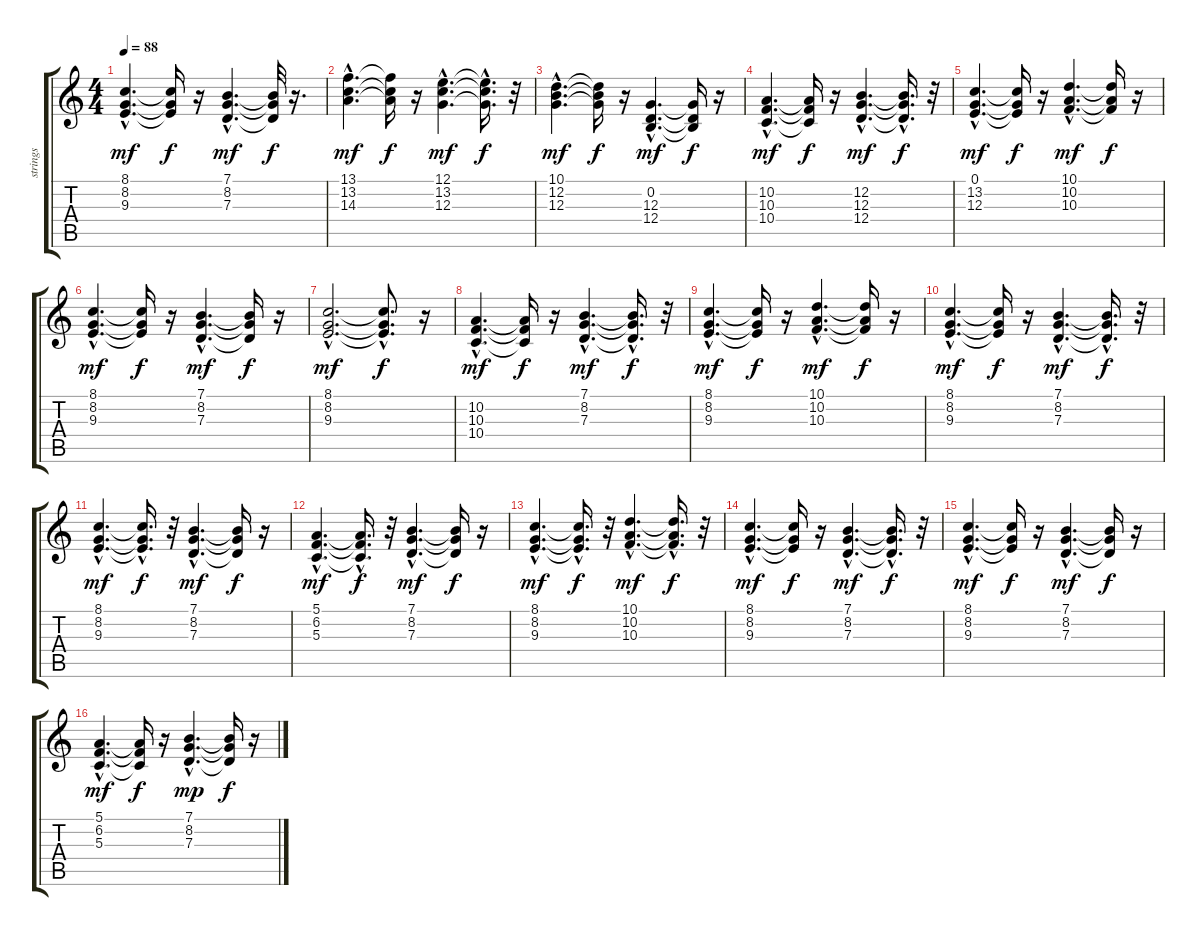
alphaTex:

\track ("strings" "strings") {instrument stringensemble1}
\staff {score tabs}
\tuning (E4 B3 G3 D3 A2 E2) {hide}
\ts (4 4)
\tempo 88
\clef g2
\ks c
(8.1{hac} 8.2{hac} 9.3{hac}).4{d dy mf} (8.1{t} 8.2{t} 9.3{t}).16{dy f} r.16 (7.1{hac} 8.2{hac} 7.3{hac}).4{d dy mf} (7.1{t} 8.2{t} 7.3{t}).32{dy f} r.16{d} |
(13.1{hac} 13.2{hac} 14.3{hac}).4{d dy mf} (13.1{t} 13.2{t} 14.3{t}).16{dy f} r.16 (12.1{hac} 13.2{hac} 12.3{hac}).4{d dy mf} (12.1{hac t} 13.2{hac t} 12.3{hac t}).16{d dy f} r.32 |
(10.1{hac} 12.2{hac} 12.3{hac}).4{d dy mf} (10.1{t} 12.2{t} 12.3{t}).16{dy f} r.16 (0.2{hac} 12.3{hac} 12.4{hac}).4{d dy mf} (0.2{t} 12.3{t} 12.4{t}).16{dy f} r.16 |
(10.2{hac} 10.3{hac} 10.4{hac}).4{d dy mf} (10.2{t} 10.3{t} 10.4{t}).16{dy f} r.16 (12.2{hac} 12.3{hac} 12.4{hac}).4{d dy mf} (12.2{hac t} 12.3{hac t} 12.4{hac t}).16{d dy f} r.32 |
(0.1{hac} 13.2{hac} 12.3{hac}).4{d dy mf} (0.1{t} 13.2{t} 12.3{t}).16{dy f} r.16 (10.1{hac} 10.2{hac} 10.3{hac}).4{d dy mf} (10.1{t} 10.2{t} 10.3{t}).16{dy f} r.16 |
(8.1{hac} 8.2{hac} 9.3{hac}).4{d dy mf} (8.1{t} 8.2{t} 9.3{t}).16{dy f} r.16 (7.1{hac} 8.2{hac} 7.3{hac}).4{d dy mf} (7.1{t} 8.2{t} 7.3{t}).16{dy f} r.16 |
(8.1{hac} 8.2{hac} 9.3{hac}).2{d dy mf} (8.1{hac t} 8.2{hac t} 9.3{hac t}).8{d dy f} r.16 |
(10.2{hac} 10.3{hac} 10.4{hac}).4{d dy mf} (10.2{t} 10.3{t} 10.4{t}).16{dy f} r.16 (7.1{hac} 8.2{hac} 7.3{hac}).4{d dy mf} (7.1{hac t} 8.2{hac t} 7.3{hac t}).16{d dy f} r.32 |
(8.1{hac} 8.2{hac} 9.3{hac}).4{d dy mf} (8.1{t} 8.2{t} 9.3{t}).16{dy f} r.16 (10.1{hac} 10.2{hac} 10.3{hac}).4{d dy mf} (10.1{t} 10.2{t} 10.3{t}).16{dy f} r.16 |
(8.1{hac} 8.2{hac} 9.3{hac}).4{d dy mf} (8.1{t} 8.2{t} 9.3{t}).16{dy f} r.16 (7.1{hac} 8.2{hac} 7.3{hac}).4{d dy mf} (7.1{hac t} 8.2{hac t} 7.3{hac t}).16{d dy f} r.32 |
(8.1{hac} 8.2{hac} 9.3{hac}).4{d dy mf} (8.1{hac t} 8.2{hac t} 9.3{hac t}).16{d dy f} r.32 (7.1{hac} 8.2{hac} 7.3{hac}).4{d dy mf} (7.1{t} 8.2{t} 7.3{t}).16{dy f} r.16 |
(5.1{hac} 6.2{hac} 5.3{hac}).4{d dy mf} (5.1{hac t} 6.2{hac t} 5.3{hac t}).16{d dy f} r.32 (7.1{hac} 8.2{hac} 7.3{hac}).4{d dy mf} (7.1{t} 8.2{t} 7.3{t}).16{dy f} r.16 |
(8.1{hac} 8.2{hac} 9.3{hac}).4{d dy mf} (8.1{hac t} 8.2{hac t} 9.3{hac t}).16{d dy f} r.32 (10.1{hac} 10.2{hac} 10.3{hac}).4{d dy mf} (10.1{hac t} 10.2{hac t} 10.3{hac t}).16{d dy f} r.32 |
(8.1{hac} 8.2{hac} 9.3{hac}).4{d dy mf} (8.1{t} 8.2{t} 9.3{t}).16{dy f} r.16 (7.1{hac} 8.2{hac} 7.3{hac}).4{d dy mf} (7.1{hac t} 8.2{hac t} 7.3{hac t}).16{d dy f} r.32 |
(8.1{hac} 8.2{hac} 9.3{hac}).4{d dy mf} (8.1{t} 8.2{t} 9.3{t}).16{dy f} r.16 (7.1{hac} 8.2{hac} 7.3{hac}).4{d dy mf} (7.1{t} 8.2{t} 7.3{t}).16{dy f} r.16 |
(5.1{hac} 6.2{hac} 5.3{hac}).4{d dy mf} (5.1{t} 6.2{t} 5.3{t}).16{dy f} r.16 (7.1{hac} 8.2{hac} 7.3{hac}).4{d dy mp} (7.1{t} 8.2{t} 7.3{t}).16{dy f} r.16
